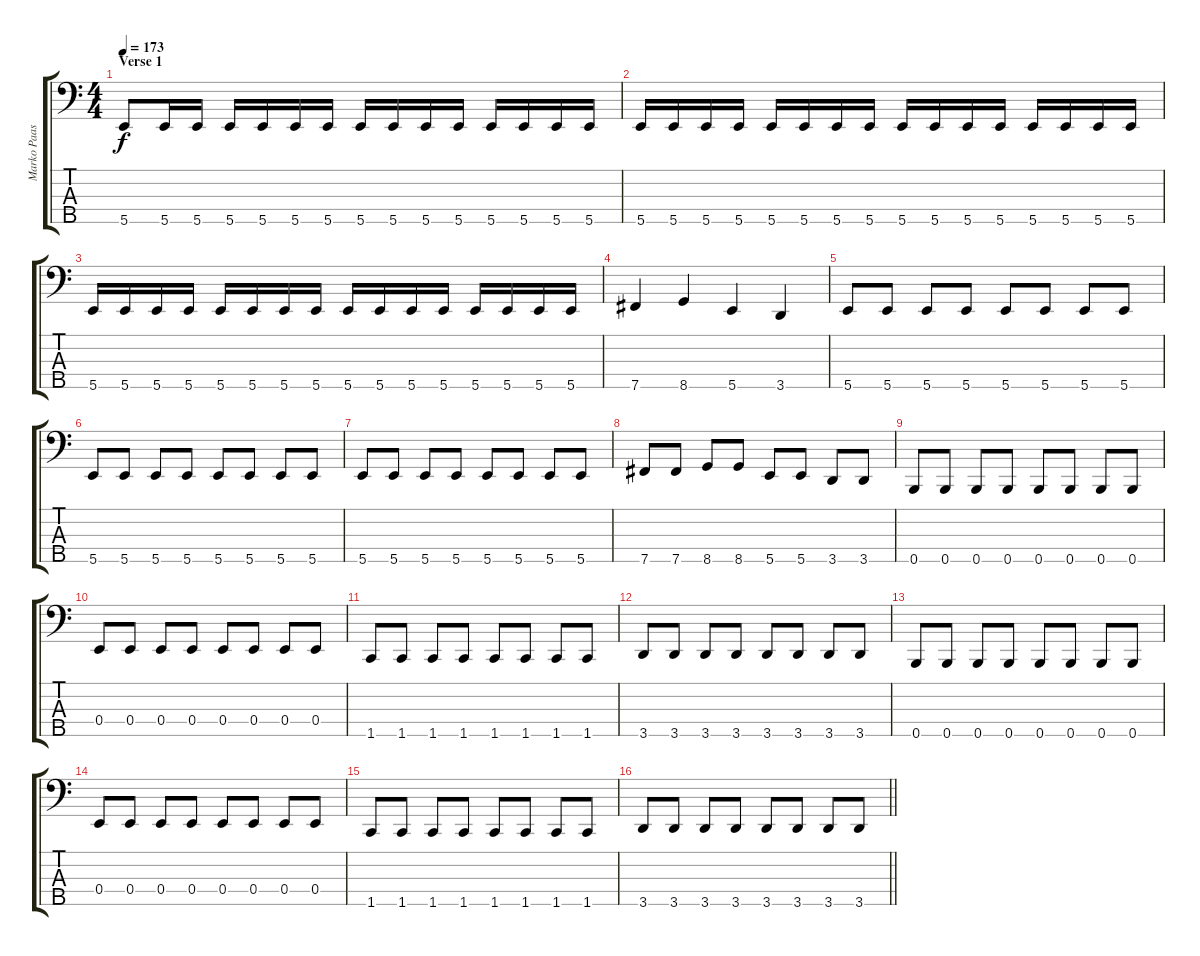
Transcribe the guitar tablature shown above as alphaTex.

\track ("Marko Paasikoski - Bass" "Marko Paas") {instrument electricbasspick}
\staff {score tabs}
\tuning (Eb2 Ab2 A1 E1 B0) {hide}
\ts (4 4)
\section ("" "Verse 1")
\tempo 173
\clef f4
\ks aminor
5.5.8{dy f} 5.5.16 5.5.16 5.5.16 5.5.16 5.5.16 5.5.16 5.5.16 5.5.16 5.5.16 5.5.16 5.5.16 5.5.16 5.5.16 5.5.16 |
5.5.16 5.5.16 5.5.16 5.5.16 5.5.16 5.5.16 5.5.16 5.5.16 5.5.16 5.5.16 5.5.16 5.5.16 5.5.16 5.5.16 5.5.16 5.5.16 |
5.5.16 5.5.16 5.5.16 5.5.16 5.5.16 5.5.16 5.5.16 5.5.16 5.5.16 5.5.16 5.5.16 5.5.16 5.5.16 5.5.16 5.5.16 5.5.16 |
7.5.4 8.5.4 5.5.4 3.5.4 |
5.5.8 5.5.8 5.5.8 5.5.8 5.5.8 5.5.8 5.5.8 5.5.8 |
5.5.8 5.5.8 5.5.8 5.5.8 5.5.8 5.5.8 5.5.8 5.5.8 |
5.5.8 5.5.8 5.5.8 5.5.8 5.5.8 5.5.8 5.5.8 5.5.8 |
7.5.8 7.5.8 8.5.8 8.5.8 5.5.8 5.5.8 3.5.8 3.5.8 |
0.5.8 0.5.8 0.5.8 0.5.8 0.5.8 0.5.8 0.5.8 0.5.8 |
0.4.8 0.4.8 0.4.8 0.4.8 0.4.8 0.4.8 0.4.8 0.4.8 |
1.5.8 1.5.8 1.5.8 1.5.8 1.5.8 1.5.8 1.5.8 1.5.8 |
3.5.8 3.5.8 3.5.8 3.5.8 3.5.8 3.5.8 3.5.8 3.5.8 |
0.5.8 0.5.8 0.5.8 0.5.8 0.5.8 0.5.8 0.5.8 0.5.8 |
0.4.8 0.4.8 0.4.8 0.4.8 0.4.8 0.4.8 0.4.8 0.4.8 |
1.5.8 1.5.8 1.5.8 1.5.8 1.5.8 1.5.8 1.5.8 1.5.8 |
\barLineRight lightlight
3.5.8 3.5.8 3.5.8 3.5.8 3.5.8 3.5.8 3.5.8 3.5.8
